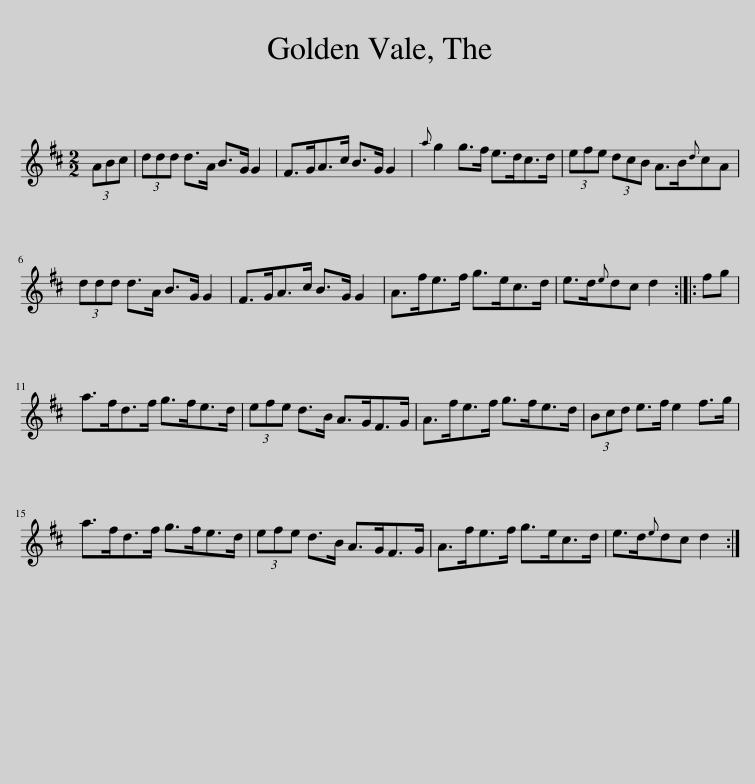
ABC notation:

X:1
L:1/8
M:2/2
I:linebreak $
K:D
V:1 treble
V:1
 (3ABc | (3ddd d>A B>G G2 | F>GA>c B>G G2 |{a} g2 g>f e>dc>d | (3efe (3dcB A>B{d}cA |$ %5
 (3ddd d>A B>G G2 | F>GA>c B>G G2 | A>fe>f g>ec>d | e>d{e}dc d2 :: fg |$ %10
 a>fd>f g>fe>d | (3efe d>B A>GF>G | A>fe>f g>fe>d | (3Bcd e>f e2 f>g |$ a>fd>f g>fe>d | %15
 (3efe d>B A>GF>G | A>fe>f g>ec>d | e>d{e}dc d2 :| %18
